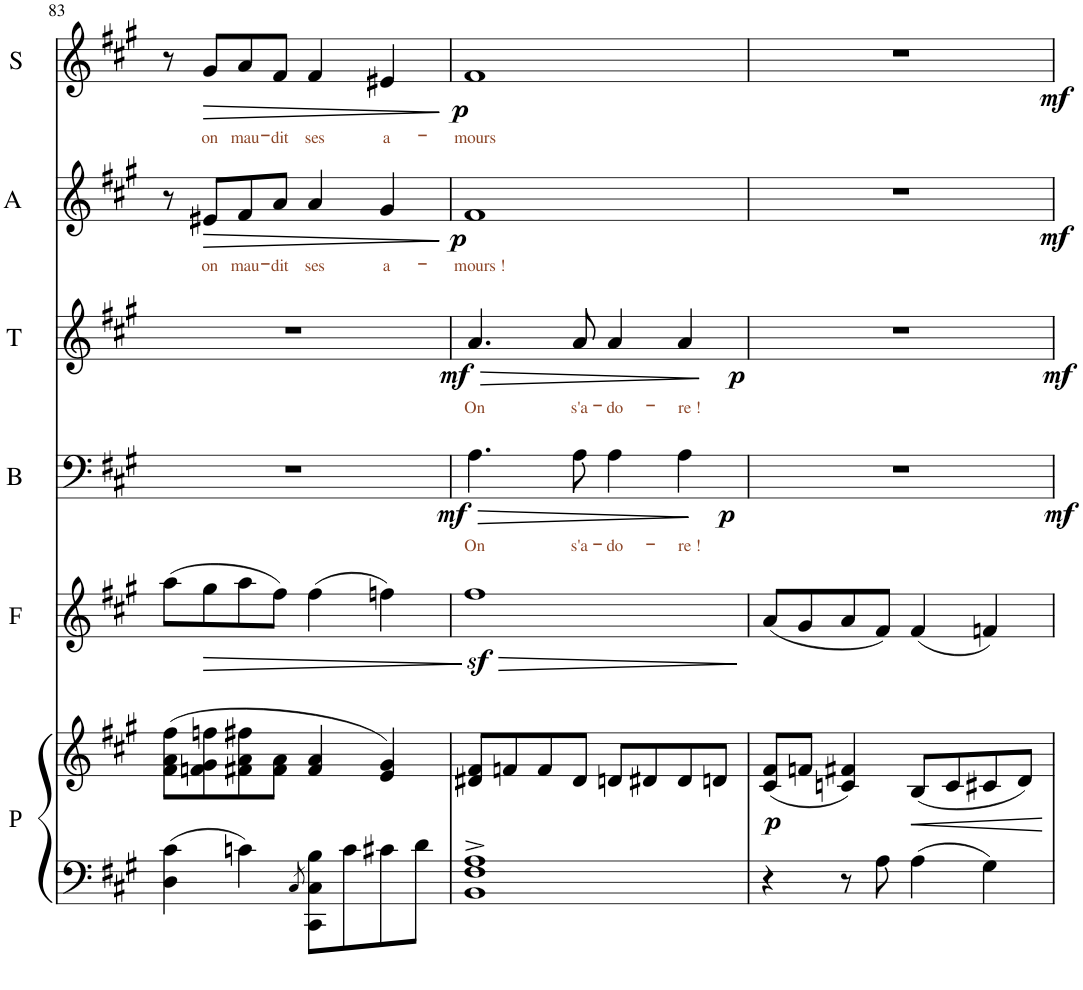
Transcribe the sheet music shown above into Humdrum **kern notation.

**kern	**kern	**dynam	**kern	**dynam	**kern	**text	**dynam	**kern	**text	**dynam	**kern	**text	**dynam	**kern	**text	**dynam
*part6	*part6	*part6	*part5	*part5	*part4	*part4	*part4	*part3	*part3	*part3	*part2	*part2	*part2	*part1	*part1	*part1
*staff7	*staff6	*staff6/7	*staff5	*staff5	*staff4	*staff4	*staff4	*staff3	*staff3	*staff3	*staff2	*staff2	*staff2	*staff1	*staff1	*staff1
*I"Piano	*	*	*I"Flute	*	*I"B	*	*	*I"T	*	*	*I"A	*	*	*I"S	*	*
*I'P	*	*	*I'F	*	*I'B	*	*	*I'T	*	*	*I'A	*	*	*I'S	*	*
!!LO:PB:g=z
*clefF4	*clefG2	*	*clefG2	*	*clefF4	*	*	*clefG2	*	*	*clefG2	*	*	*clefG2	*	*
*k[f#c#g#]	*k[f#c#g#]	*	*k[f#c#g#]	*	*k[f#c#g#]	*	*	*k[f#c#g#]	*	*	*k[f#c#g#]	*	*	*k[f#c#g#]	*	*
*M4/4	*M4/4	*	*M4/4	*	*M4/4	*	*	*M4/4	*	*	*M4/4	*	*	*M4/4	*	*
=83	=83	=83	=83	=83	=83	=83	=83	=83	=83	=83	=83	=83	=83	=83	=83	=83
4D\ 4c#\	(8f#\ 8a\ 8ff#\L	.	(8aa\L	.	1r	.	.	1r	.	.	8r	.	.	8r	.	.
!	!	!	!	!LO:HP:b	!	!	!	!	!	!	!	!LO:LY:b:color=#8C4628	!LO:HP:b	!	!LO:LY:b:color=#8C4628	!LO:HP:b
.	8fn\ 8g#\ 8ffn\	.	8gg#\	>	.	.	.	.	.	.	8e#X/L	on	>	8g#/L	on	>
!	!	!	!	!	!	!	!	!	!	!	!	!LO:LY:b:color=#8C4628	!	!	!LO:LY:b:color=#8C4628	!
4cn\	8f#X\ 8a\ 8ff#X\	.	8aa\	.	.	.	.	.	.	.	8f#/	mau-	.	8a/	mau-	.
!	!	!	!	!	!	!	!	!	!	!	!	!LO:LY:b:color=#8C4628	!	!	!LO:LY:b:color=#8C4628	!
.	8f#\ 8a\J	.	8ff#\J)	.	.	.	.	.	.	.	8a/J	-dit	.	8f#/J	-dit	.
8qC#/	.	.	.	.	.	.	.	.	.	.	.	.	.	.	.	.
!	!	!	!	!	!	!	!	!	!	!	!	!LO:LY:b:color=#8C4628	!	!	!LO:LY:b:color=#8C4628	!
8CC#\ 8C#\ 8B\L	4f#/ 4a/	.	(4ff#\	.	.	.	.	.	.	.	4a/	ses	.	4f#/	ses	.
8c\	.	.	.	.	.	.	.	.	.	.	.	.	.	.	.	.
!	!	!	!	!	!	!	!	!	!	!	!	!LO:LY:b:color=#8C4628	!	!	!LO:LY:b:color=#8C4628	!
8c#X\	4e/ 4g#/)	.	4ffn\)	.	.	.	.	.	.	.	4g#/	a-	.	4e#X/	a-	.
8d\J	.	.	.	.	.	.	.	.	.	.	.	.	.	.	.	.
.	.	.	.	]	.	.	.	.	.	.	.	.	]	.	.	]
=84	=84	=84	=84	=84	=84	=84	=84	=84	=84	=84	=84	=84	=84	=84	=84	=84
!	!	!	!	!LO:HP:b	!	!LO:LY:b:color=#8C4628	!LO:HP:b	!	!LO:LY:b:color=#8C4628	!LO:HP:b	!	!LO:LY:b:color=#8C4628	!	!	!LO:LY:b:color=#8C4628	!
!	!	!	!	!	!	!	!LO:DY:n=1:b	!	!	!LO:DY:n=1:b	!	!	!LO:DY:b	!	!	!LO:DY:b
1BB^ 1F#^ 1A^	8d#X/ 8f#/L	.	1ff#z<	>	4.A\	On	> mf	4.a/	On	> mf	1f#	-mours !	p	1f#	-mours	p
.	8fn/	.	.	.	.	.	.	.	.	.	.	.	.	.	.	.
.	8f/	.	.	.	.	.	.	.	.	.	.	.	.	.	.	.
!	!	!	!	!	!	!LO:LY:b:color=#8C4628	!	!	!LO:LY:b:color=#8C4628	!	!	!	!	!	!	!
.	8d#/J	.	.	.	8A\	s'a-	.	8a/	s'a-	.	.	.	.	.	.	.
!	!	!	!	!	!	!LO:LY:b:color=#8C4628	!	!	!LO:LY:b:color=#8C4628	!	!	!	!	!	!	!
.	8dn/L	.	.	.	4A\	-do-	.	4a/	-do-	.	.	.	.	.	.	.
.	8d#X/	.	.	.	.	.	.	.	.	.	.	.	.	.	.	.
!	!	!	!	!	!	!LO:LY:b:color=#8C4628	!LO:DY:n=2:b	!	!LO:LY:b:color=#8C4628	!LO:DY:n=2:b	!	!	!	!	!	!
.	8d#/	.	.	.	4A\	-re !	] p	4a/	-re !	] p	.	.	.	.	.	.
.	8dn/J	.	.	.	.	.	.	.	.	.	.	.	.	.	.	.
.	.	.	.	]	.	.	.	.	.	.	.	.	.	.	.	.
=85	=85	=85	=85	=85	=85	=85	=85	=85	=85	=85	=85	=85	=85	=85	=85	=85
!	!	!LO:DY:b	!	!	!	!	!LO:DY:b	!	!	!LO:DY:b	!	!	!LO:DY:b	!	!	!LO:DY:b
4r	(8c#/ 8f#/L	p	(8a/L	.	1r	.	mf	1r	.	mf	1r	.	mf	1r	.	mf
.	8fn/J	.	8g#/	.	.	.	.	.	.	.	.	.	.	.	.	.
8r	4cn/ 4f#X/)	.	8a/	.	.	.	.	.	.	.	.	.	.	.	.	.
8A\	.	.	8f#/J)	.	.	.	.	.	.	.	.	.	.	.	.	.
!	!	!LO:HP:b	!	!	!	!	!	!	!	!	!	!	!	!	!	!
4A\	(8B/L	<	(4f#/	.	.	.	.	.	.	.	.	.	.	.	.	.
.	8c/	.	.	.	.	.	.	.	.	.	.	.	.	.	.	.
4G#\	8c#X/	.	4fn/)	.	.	.	.	.	.	.	.	.	.	.	.	.
.	8d/J)	.	.	.	.	.	.	.	.	.	.	.	.	.	.	.
.	.	[	.	.	.	.	.	.	.	.	.	.	.	.	.	.
=	=	=	=	=	=	=	=	=	=	=	=	=	=	=	=	=
*-	*-	*-	*-	*-	*-	*-	*-	*-	*-	*-	*-	*-	*-	*-	*-	*-
